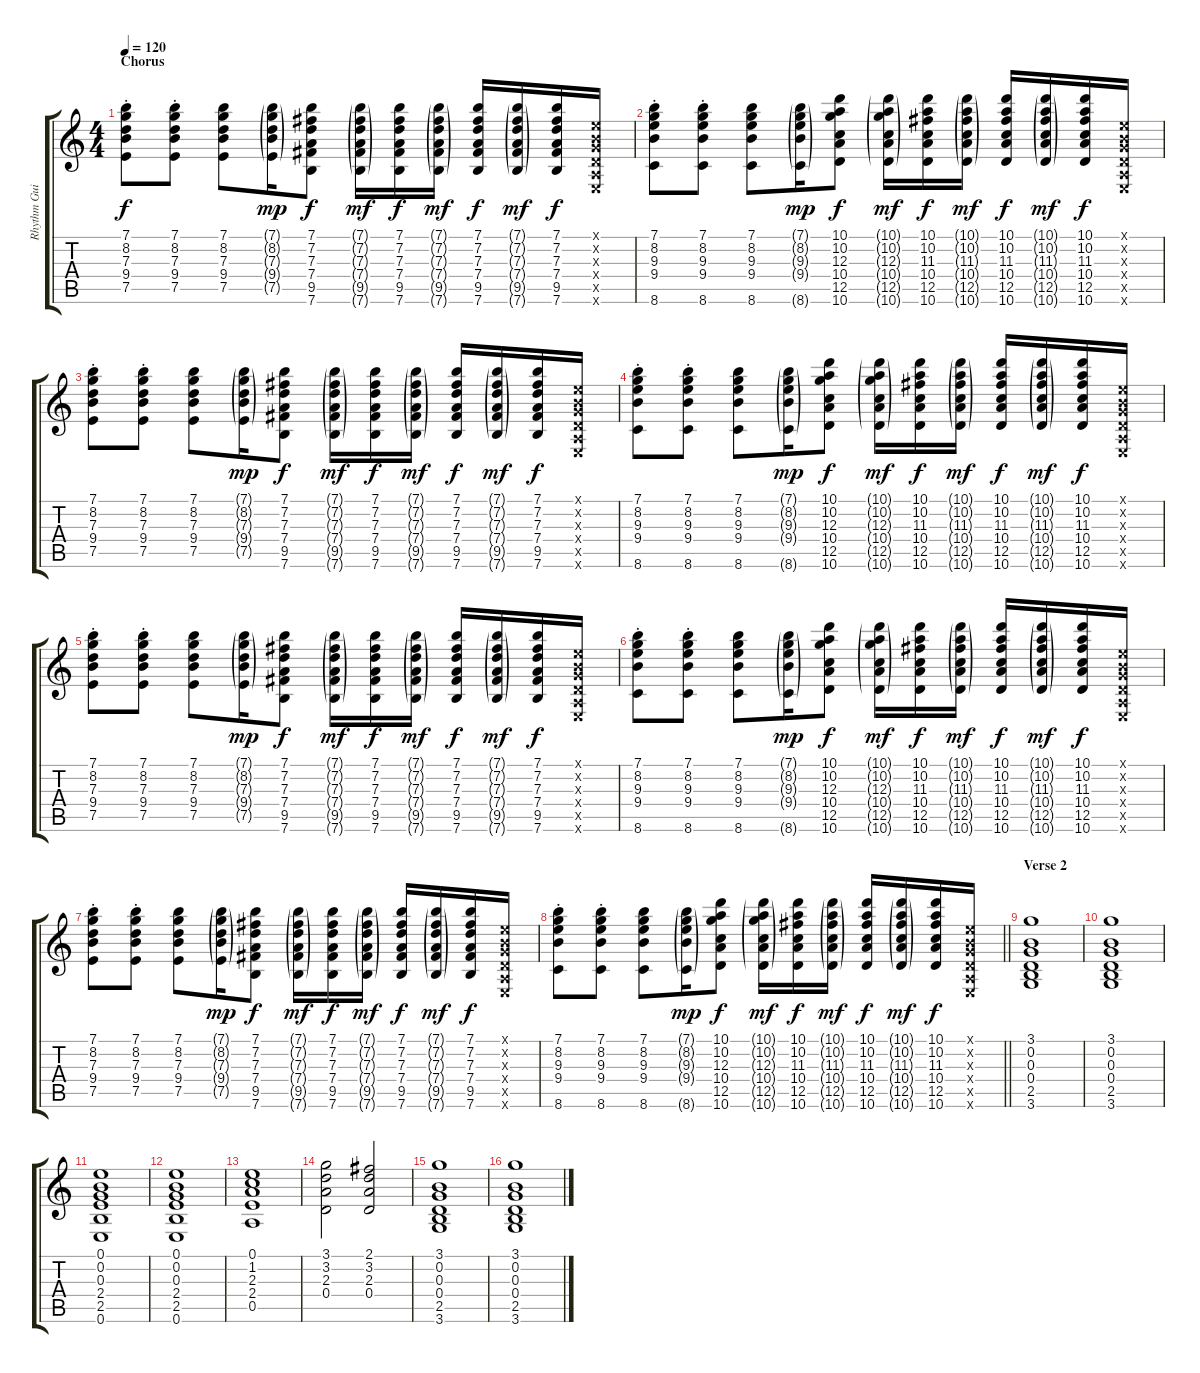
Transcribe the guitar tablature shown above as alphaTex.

\track ("Rhythm Guitar" "Rhythm Gui") {instrument electricguitarjazz}
\staff {score tabs}
\tuning (E4 B3 G3 D3 A2 E2) {hide}
\ts (4 4)
\section ("" "Chorus")
\tempo 120
\clef g2
\ks c
(7.1{st} 8.2{st} 7.3{st} 9.4{st} 7.5{st}).8{dy f} (7.1{st} 8.2{st} 7.3{st} 9.4{st} 7.5{st}).8 (7.1 8.2 7.3 9.4 7.5).8 (7.1{g} 8.2{g} 7.3{g} 9.4{g} 7.5{g}).16{dy mp} (7.1 7.2 7.3 7.4 9.5 7.6).8{dy f} (7.1{g} 7.2{g} 7.3{g} 7.4{g} 9.5{g} 7.6{g}).16{dy mf} (7.1 7.2 7.3 7.4 9.5 7.6).16{dy f} (7.1{g} 7.2{g} 7.3{g} 7.4{g} 9.5{g} 7.6{g}).16{dy mf} (7.1 7.2 7.3 7.4 9.5 7.6).16{dy f} (7.1{g} 7.2{g} 7.3{g} 7.4{g} 9.5{g} 7.6{g}).16{dy mf} (7.1 7.2 7.3 7.4 9.5 7.6).16{dy f} (0.1{x} 0.2{x} 0.3{x} 0.4{x} 0.5{x} 0.6{x}).16 |
(7.1{st} 8.2{st} 9.3{st} 9.4{st} 8.6{st}).8 (7.1{st} 8.2{st} 9.3{st} 9.4{st} 8.6{st}).8 (7.1 8.2 9.3 9.4 8.6).8 (7.1{g} 8.2{g} 9.3{g} 9.4{g} 8.6{g}).16{dy mp} (10.1 10.2 12.3 10.4 12.5 10.6).8{dy f} (10.1{g} 10.2{g} 12.3{g} 10.4{g} 12.5{g} 10.6{g}).16{dy mf} (10.1 10.2 11.3 10.4 12.5 10.6).16{dy f} (10.1{g} 10.2{g} 11.3{g} 10.4{g} 12.5{g} 10.6{g}).16{dy mf} (10.1 10.2 11.3 10.4 12.5 10.6).16{dy f} (10.1{g} 10.2{g} 11.3{g} 10.4{g} 12.5{g} 10.6{g}).16{dy mf} (10.1 10.2 11.3 10.4 12.5 10.6).16{dy f} (0.1{x} 0.2{x} 0.3{x} 0.4{x} 0.5{x} 0.6{x}).16 |
(7.1{st} 8.2{st} 7.3{st} 9.4{st} 7.5{st}).8 (7.1{st} 8.2{st} 7.3{st} 9.4{st} 7.5{st}).8 (7.1 8.2 7.3 9.4 7.5).8 (7.1{g} 8.2{g} 7.3{g} 9.4{g} 7.5{g}).16{dy mp} (7.1 7.2 7.3 7.4 9.5 7.6).8{dy f} (7.1{g} 7.2{g} 7.3{g} 7.4{g} 9.5{g} 7.6{g}).16{dy mf} (7.1 7.2 7.3 7.4 9.5 7.6).16{dy f} (7.1{g} 7.2{g} 7.3{g} 7.4{g} 9.5{g} 7.6{g}).16{dy mf} (7.1 7.2 7.3 7.4 9.5 7.6).16{dy f} (7.1{g} 7.2{g} 7.3{g} 7.4{g} 9.5{g} 7.6{g}).16{dy mf} (7.1 7.2 7.3 7.4 9.5 7.6).16{dy f} (0.1{x} 0.2{x} 0.3{x} 0.4{x} 0.5{x} 0.6{x}).16 |
(7.1{st} 8.2{st} 9.3{st} 9.4{st} 8.6{st}).8 (7.1{st} 8.2{st} 9.3{st} 9.4{st} 8.6{st}).8 (7.1 8.2 9.3 9.4 8.6).8 (7.1{g} 8.2{g} 9.3{g} 9.4{g} 8.6{g}).16{dy mp} (10.1 10.2 12.3 10.4 12.5 10.6).8{dy f} (10.1{g} 10.2{g} 12.3{g} 10.4{g} 12.5{g} 10.6{g}).16{dy mf} (10.1 10.2 11.3 10.4 12.5 10.6).16{dy f} (10.1{g} 10.2{g} 11.3{g} 10.4{g} 12.5{g} 10.6{g}).16{dy mf} (10.1 10.2 11.3 10.4 12.5 10.6).16{dy f} (10.1{g} 10.2{g} 11.3{g} 10.4{g} 12.5{g} 10.6{g}).16{dy mf} (10.1 10.2 11.3 10.4 12.5 10.6).16{dy f} (0.1{x} 0.2{x} 0.3{x} 0.4{x} 0.5{x} 0.6{x}).16 |
(7.1{st} 8.2{st} 7.3{st} 9.4{st} 7.5{st}).8 (7.1{st} 8.2{st} 7.3{st} 9.4{st} 7.5{st}).8 (7.1 8.2 7.3 9.4 7.5).8 (7.1{g} 8.2{g} 7.3{g} 9.4{g} 7.5{g}).16{dy mp} (7.1 7.2 7.3 7.4 9.5 7.6).8{dy f} (7.1{g} 7.2{g} 7.3{g} 7.4{g} 9.5{g} 7.6{g}).16{dy mf} (7.1 7.2 7.3 7.4 9.5 7.6).16{dy f} (7.1{g} 7.2{g} 7.3{g} 7.4{g} 9.5{g} 7.6{g}).16{dy mf} (7.1 7.2 7.3 7.4 9.5 7.6).16{dy f} (7.1{g} 7.2{g} 7.3{g} 7.4{g} 9.5{g} 7.6{g}).16{dy mf} (7.1 7.2 7.3 7.4 9.5 7.6).16{dy f} (0.1{x} 0.2{x} 0.3{x} 0.4{x} 0.5{x} 0.6{x}).16 |
(7.1{st} 8.2{st} 9.3{st} 9.4{st} 8.6{st}).8 (7.1{st} 8.2{st} 9.3{st} 9.4{st} 8.6{st}).8 (7.1 8.2 9.3 9.4 8.6).8 (7.1{g} 8.2{g} 9.3{g} 9.4{g} 8.6{g}).16{dy mp} (10.1 10.2 12.3 10.4 12.5 10.6).8{dy f} (10.1{g} 10.2{g} 12.3{g} 10.4{g} 12.5{g} 10.6{g}).16{dy mf} (10.1 10.2 11.3 10.4 12.5 10.6).16{dy f} (10.1{g} 10.2{g} 11.3{g} 10.4{g} 12.5{g} 10.6{g}).16{dy mf} (10.1 10.2 11.3 10.4 12.5 10.6).16{dy f} (10.1{g} 10.2{g} 11.3{g} 10.4{g} 12.5{g} 10.6{g}).16{dy mf} (10.1 10.2 11.3 10.4 12.5 10.6).16{dy f} (0.1{x} 0.2{x} 0.3{x} 0.4{x} 0.5{x} 0.6{x}).16 |
(7.1{st} 8.2{st} 7.3{st} 9.4{st} 7.5{st}).8 (7.1{st} 8.2{st} 7.3{st} 9.4{st} 7.5{st}).8 (7.1 8.2 7.3 9.4 7.5).8 (7.1{g} 8.2{g} 7.3{g} 9.4{g} 7.5{g}).16{dy mp} (7.1 7.2 7.3 7.4 9.5 7.6).8{dy f} (7.1{g} 7.2{g} 7.3{g} 7.4{g} 9.5{g} 7.6{g}).16{dy mf} (7.1 7.2 7.3 7.4 9.5 7.6).16{dy f} (7.1{g} 7.2{g} 7.3{g} 7.4{g} 9.5{g} 7.6{g}).16{dy mf} (7.1 7.2 7.3 7.4 9.5 7.6).16{dy f} (7.1{g} 7.2{g} 7.3{g} 7.4{g} 9.5{g} 7.6{g}).16{dy mf} (7.1 7.2 7.3 7.4 9.5 7.6).16{dy f} (0.1{x} 0.2{x} 0.3{x} 0.4{x} 0.5{x} 0.6{x}).16 |
\barLineRight lightlight
(7.1{st} 8.2{st} 9.3{st} 9.4{st} 8.6{st}).8 (7.1{st} 8.2{st} 9.3{st} 9.4{st} 8.6{st}).8 (7.1 8.2 9.3 9.4 8.6).8 (7.1{g} 8.2{g} 9.3{g} 9.4{g} 8.6{g}).16{dy mp} (10.1 10.2 12.3 10.4 12.5 10.6).8{dy f} (10.1{g} 10.2{g} 12.3{g} 10.4{g} 12.5{g} 10.6{g}).16{dy mf} (10.1 10.2 11.3 10.4 12.5 10.6).16{dy f} (10.1{g} 10.2{g} 11.3{g} 10.4{g} 12.5{g} 10.6{g}).16{dy mf} (10.1 10.2 11.3 10.4 12.5 10.6).16{dy f} (10.1{g} 10.2{g} 11.3{g} 10.4{g} 12.5{g} 10.6{g}).16{dy mf} (10.1 10.2 11.3 10.4 12.5 10.6).16{dy f} (0.1{x} 0.2{x} 0.3{x} 0.4{x} 0.5{x} 0.6{x}).16 |
\section ("" "Verse 2")
(3.1 0.2 0.3 0.4 2.5 3.6).1 |
(3.1 0.2 0.3 0.4 2.5 3.6).1 |
(0.1 0.2 0.3 2.4 2.5 0.6).1 |
(0.1 0.2 0.3 2.4 2.5 0.6).1 |
(0.1 1.2 2.3 2.4 0.5).1 |
(3.1 3.2 2.3 0.4).2 (2.1 3.2 2.3 0.4).2 |
(3.1 0.2 0.3 0.4 2.5 3.6).1 |
(3.1 0.2 0.3 0.4 2.5 3.6).1
